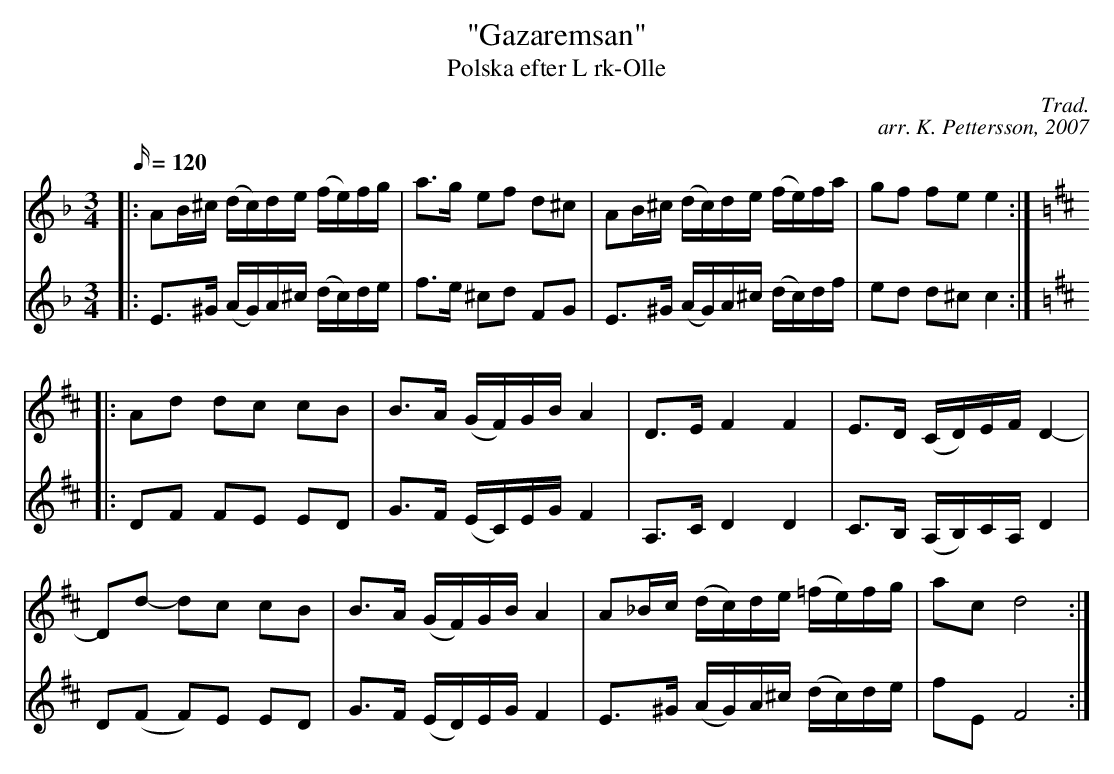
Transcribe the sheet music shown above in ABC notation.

X:1
T: "Gazaremsan"
T: Polska efter L rk-Olle
C: Trad.
C: arr. K. Pettersson, 2007
M: 3/4
L: 1/16
Q: 120
K: Dm
V: 1
|: A2B^c (dc)de (fe)fg | a3g e2f2 d2^c2 | A2B^c (dc)de (fe)fa | g2f2 f2e2 e4 :|
K: D
|: A2d2 d2c2 c2B2 | B3A (GF)GB A4 | D3E F4 F4 | E3D (CD)EF D4- |
D2d2- d2c2 c2B2 | B3A (GF)GB A4 | A2_Bc (dc)de (=fe)fg | a2c2 d8 :|
V: 2
|: E3^G (AG)A^c (dc)de | f3e ^c2d2 F2G2 | E3^G (AG)A^c (dc)df | e2d2 d2^c2 c4 :|
K: D
|: D2F2 F2E2 E2D2 | G3F (EC)EG F4 | A,3CD4D4 | C3B, (A,B,)CA,D4 | D2(F2 F2)E2 E2D2 | G3F (ED)EGF4 | E3^G (AG)A^c (dc)de | f2E2 F8 :|
